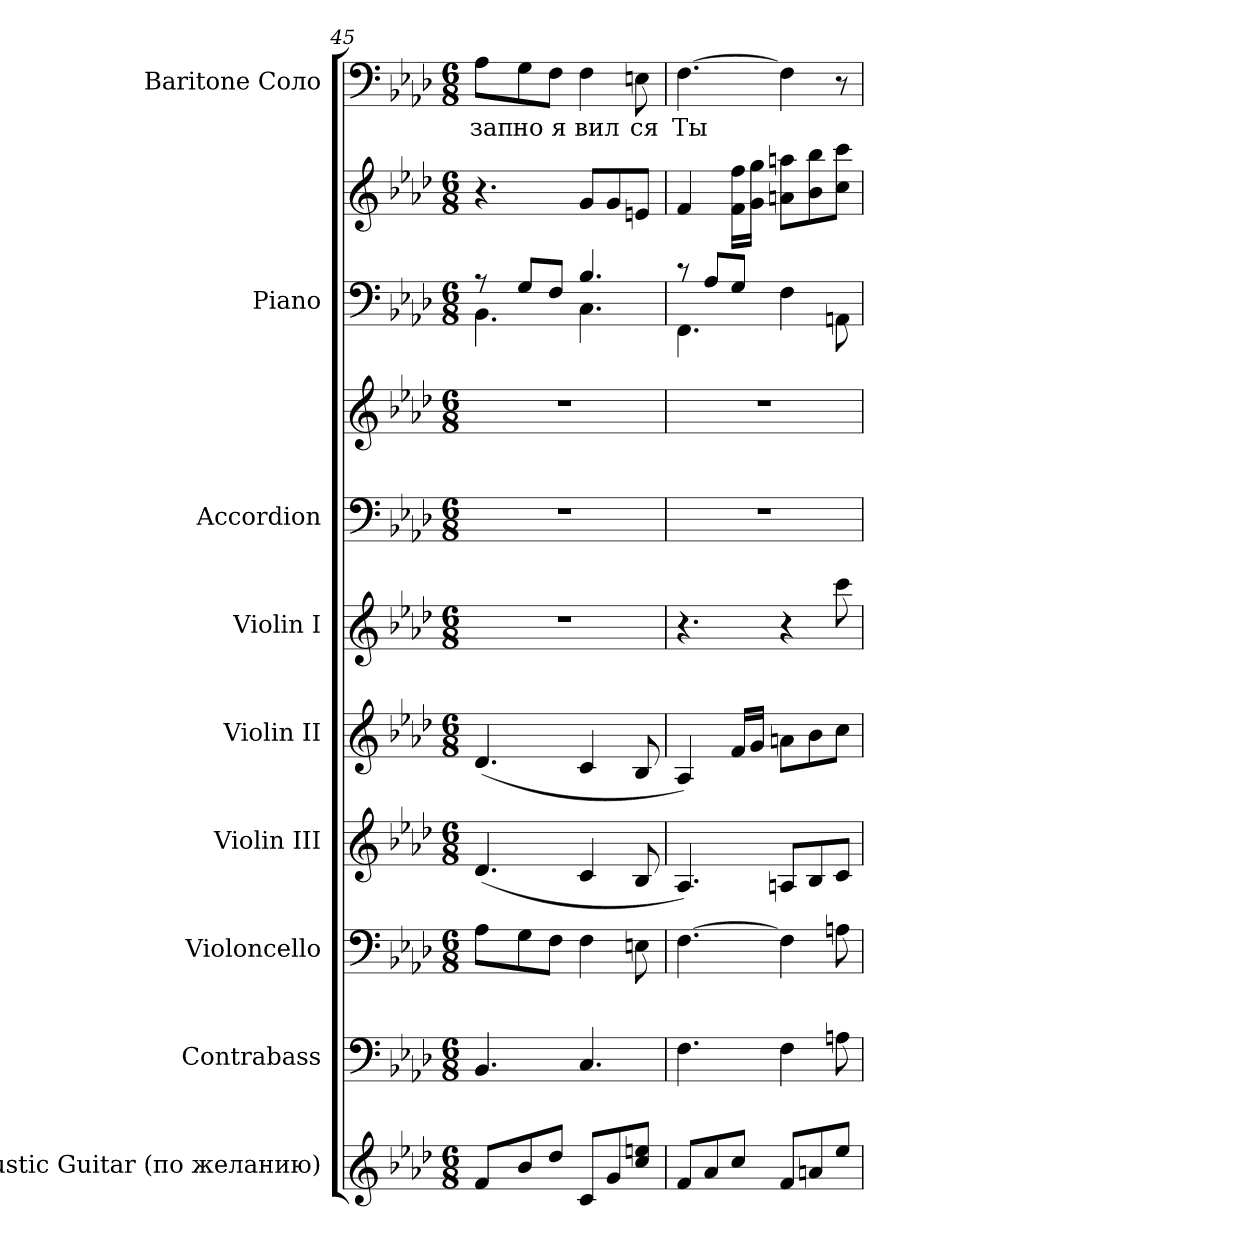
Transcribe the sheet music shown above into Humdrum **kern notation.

**kern	**kern	**kern	**kern	**kern	**kern	**kern	**kern	**kern	**kern	**kern	**text
*part9	*part8	*part7	*part6	*part5	*part4	*part3	*part3	*part2	*part2	*part1	*part1
*staff11	*staff10	*staff9	*staff8	*staff7	*staff6	*staff5	*staff4	*staff3	*staff2	*staff1	*staff1
*I"Acoustic Guitar (по желанию)	*I"Contrabass	*I"Violoncello	*I"Violin III	*I"Violin II	*I"Violin I	*I"Accordion	*	*I"Piano	*	*I"Baritone Соло	*
*I'A. Gtr.	*I'Cb.	*I'Vc.	*I'Vln. III	*I'Vln. II	*I'Vln. I	*I'Accord.	*	*I'Pno.	*	*I'Bar.	*
!!LO:PB:g=z
*clefG2	*clefF4	*clefF4	*clefG2	*clefG2	*clefG2	*clefF4	*clefG2	*clefF4	*clefG2	*clefF4	*
*ITrd7c12	*ITrd7c12	*	*	*	*	*	*	*	*	*	*
*k[b-e-a-d-]	*k[b-e-a-d-]	*k[b-e-a-d-]	*k[b-e-a-d-]	*k[b-e-a-d-]	*k[b-e-a-d-]	*k[b-e-a-d-]	*k[b-e-a-d-]	*k[b-e-a-d-]	*k[b-e-a-d-]	*k[b-e-a-d-]	*
*f:	*f:	*f:	*f:	*f:	*f:	*f:	*f:	*f:	*f:	*f:	*
*M6/8	*M6/8	*M6/8	*M6/8	*M6/8	*M6/8	*M6/8	*M6/8	*M6/8	*M6/8	*M6/8	*
=45	=45	=45	=45	=45	=45	=45	=45	=45	=45	=45	=45
!	!	!	!	!	!LO:N:vis=1	!LO:N:vis=1	!LO:N:vis=1	!	!	!	!
*	*	*	*	*	*	*	*	*^	*	*	*
!	!	!	!	!	!	!	!	!	!	!	!	!LO:LY:b:color=#000000
8Fi/L	4.BBB-i/	8A-i\L	(4.d-i/	(4.d-i/	2.r	2.r	2.r	8r	4.BB-i\	4.r	8A-i\L	зап_
!	!	!	!	!	!	!	!	!	!	!	!	!LO:LY:b:color=#000000
8B-i/	.	8Gi\	.	.	.	.	.	8Gi/L	.	.	8Gi\	но
!	!	!	!	!	!	!	!	!	!	!	!	!LO:LY:b:color=#000000
8d-i/J	.	8Fi\J	.	.	.	.	.	8Fi/J	.	.	8Fi\J	я_
!	!	!	!	!	!	!	!	!	!	!	!	!LO:LY:b:color=#000000
8Ci/L	4.CCi/	4Fi\	4ci/	4ci/	.	.	.	4.B-i/	4.Ci\	8gi/L	4Fi\	вил_
8Gi/	.	.	.	.	.	.	.	.	.	8gi/	.	.
!	!	!	!	!	!	!	!	!	!	!	!	!LO:LY:b:color=#000000
8ci/ 8eni/J	.	8Eni\	8B-i/	8B-i/	.	.	.	.	.	8eni/J	8Eni\	ся
=46	=46	=46	=46	=46	=46	=46	=46	=46	=46	=46	=46	=46
!	!	!	!	!	!	!LO:N:vis=1	!LO:N:vis=1	!	!	!	!	!
!	!	!	!	!	!	!	!	!	!	!	!	!LO:LY:b:color=#000000
8Fi/L	4.FFi\	[>4.Fi\	4.A-i/)	4A-i/)	4.r	2.r	2.r	8r	4.FFi\	4fi/	[>4.Fi\	Ты
8A-i/	.	.	.	.	.	.	.	8A-i/L	.	.	.	.
8ci/J	.	.	.	16fi/LL	.	.	.	8Gi/J	.	16fi\ 16ffi\LL	.	.
.	.	.	.	16gi/JJ	.	.	.	.	.	16gi\ 16ggi\JJ	.	.
8Fi/L	4FFi\	4Fi\]	8Ani/L	8ani\L	4r	.	.	4.ryy	4Fi\	8ani\ 8aani\L	4Fi\]	.
8Ani/	.	.	8B-i/	8b-i\	.	.	.	.	.	8b-i\ 8bb-i\	.	.
8e-i/J	8AAni\	8Ani\	8ci/J	8cci\J	8ccci\	.	.	.	8AAni\	8cci\ 8ccci\J	8r	.
*	*	*	*	*	*	*	*	*v	*v	*	*	*
=	=	=	=	=	=	=	=	=	=	=	=
*-	*-	*-	*-	*-	*-	*-	*-	*-	*-	*-	*-
